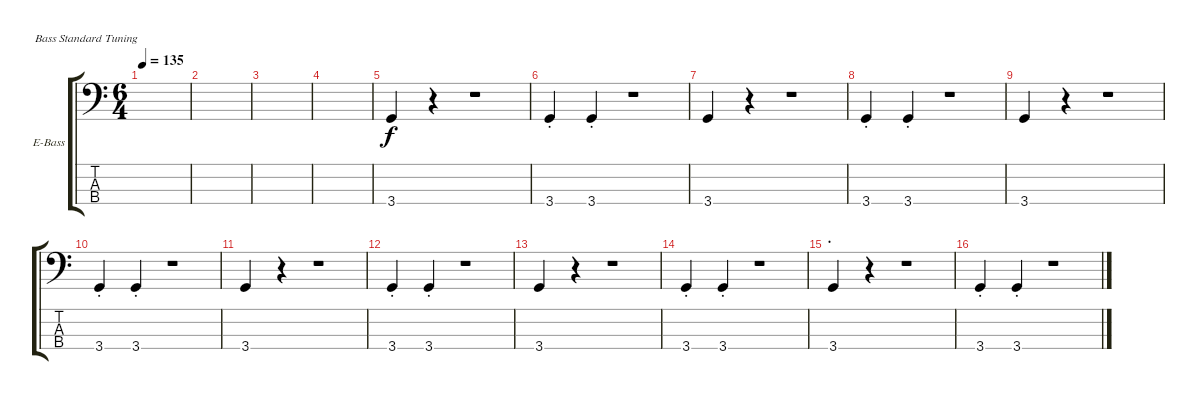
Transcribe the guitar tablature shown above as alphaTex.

\bracketExtendMode groupsimilarinstruments
\firstSystemTrackNameOrientation horizontal
\otherSystemsTrackNameOrientation horizontal
\track ("Electric Bass" "E-Bass") {instrument electricbassfinger}
\staff {score tabs}
\tuning (G2 D2 A1 E1)
\ts (6 4)
\tempo 135
\clef f4
\ks c
|
|
|
|
3.4.4 r.4 r.1 |
3.4{st}.4 3.4{st}.4 r.1 |
3.4.4 r.4 r.1 |
3.4{st}.4 3.4{st}.4 r.1 |
\beaming (8 6 6)
3.4.4 r.4 r.1 |
3.4{st}.4 3.4{st}.4 r.1 |
3.4.4 r.4 r.1 |
3.4{st}.4 3.4{st}.4 r.1 |
3.4.4 r.4 r.1 |
3.4{st}.4 3.4{st}.4 r.1 |
\section ("" ".")
3.4.4 r.4 r.1 |
3.4{st}.4 3.4{st}.4 r.1
